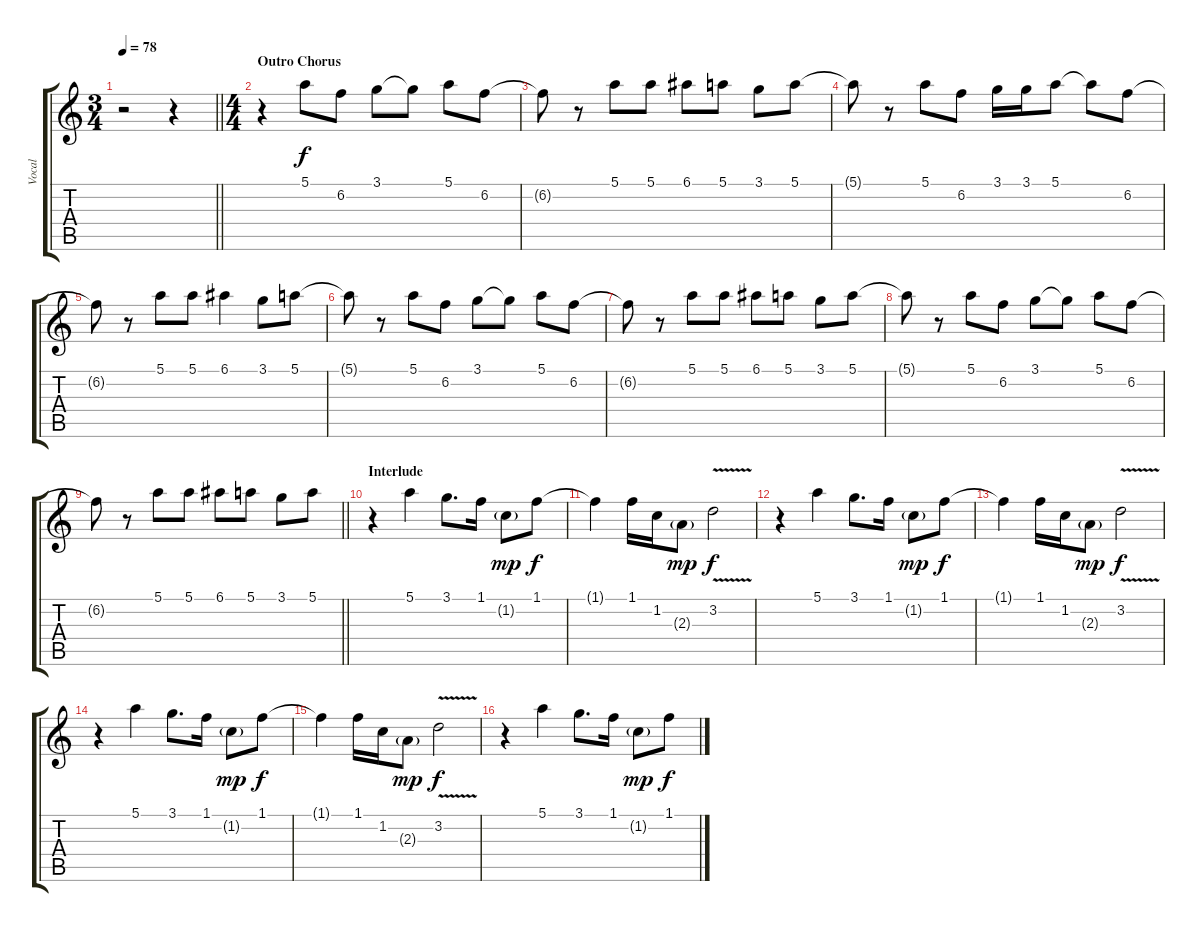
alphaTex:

\track ("Vocal" "Vocal") {mute instrument acousticguitarsteel}
\staff {score tabs}
\tuning (E4 B3 G3 D3 A2 E2) {hide}
\ts (3 4)
\tempo 78
\clef g2
\barLineRight lightlight
\ks c
r.2{dy f} r.4 |
\ts (4 4)
\section ("" "Outro Chorus")
r.4 5.1.8 6.2.8 3.1.8 3.1{t}.8 5.1.8 6.2.8 |
6.2{t}.8 r.8 5.1.8 5.1.8 6.1.8 5.1.8 3.1.8 5.1.8 |
5.1{t}.8 r.8 5.1.8 6.2.8 3.1.16 3.1.16 5.1.8 5.1{t}.8 6.2.8 |
6.2{t}.8 r.8 5.1.8 5.1.8 6.1.4 3.1.8 5.1.8 |
5.1{t}.8 r.8 5.1.8 6.2.8 3.1.8 3.1{t}.8 5.1.8 6.2.8 |
6.2{t}.8 r.8 5.1.8 5.1.8 6.1.8 5.1.8 3.1.8 5.1.8 |
5.1{t}.8 r.8 5.1.8 6.2.8 3.1.8 3.1{t}.8 5.1.8 6.2.8 |
\barLineRight lightlight
6.2{t}.8 r.8 5.1.8 5.1.8 6.1.8 5.1.8 3.1.8 5.1.8 |
\section ("" "Interlude")
r.4{volume 12} 5.1.4 3.1.8{d} 1.1.16 1.2{g}.8{dy mp} 1.1.8{dy f} |
1.1{t}.4 1.1.16 1.2.16 2.3{g}.8{dy mp} 3.2{v}.2{dy f} |
r.4 5.1.4 3.1.8{d} 1.1.16 1.2{g}.8{dy mp} 1.1.8{dy f} |
1.1{t}.4 1.1.16 1.2.16 2.3{g}.8{dy mp} 3.2{v}.2{dy f} |
r.4 5.1.4 3.1.8{d} 1.1.16 1.2{g}.8{dy mp} 1.1.8{dy f} |
1.1{t}.4 1.1.16 1.2.16 2.3{g}.8{dy mp} 3.2{v}.2{dy f} |
r.4 5.1.4 3.1.8{d} 1.1.16 1.2{g}.8{dy mp} 1.1.8{dy f}
